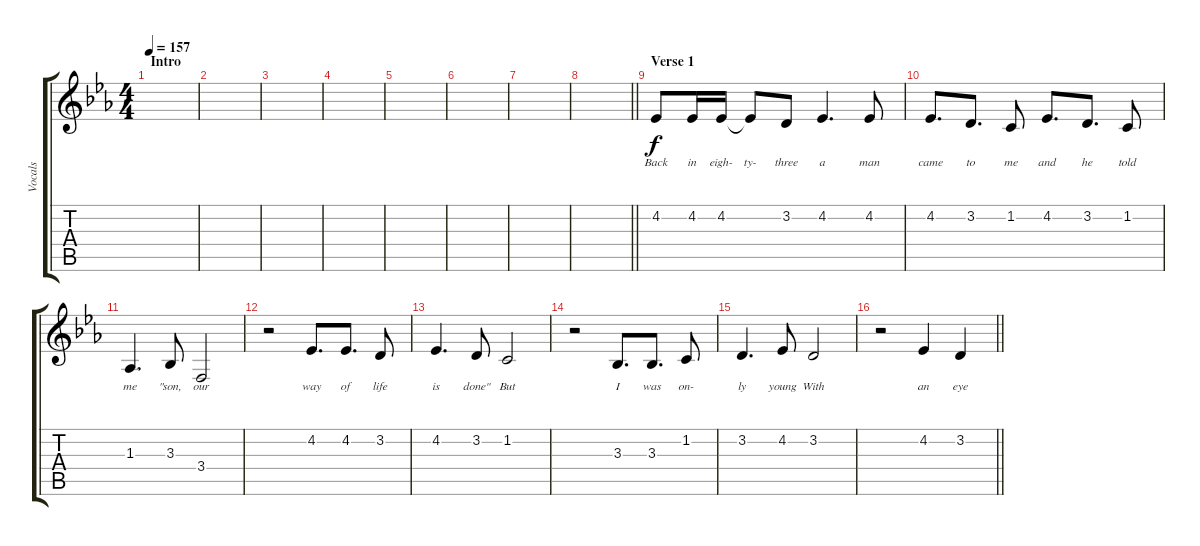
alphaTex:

\track ("Vocals" "Vocals") {instrument oboe}
\staff {score tabs}
\tuning (E4 B3 G3 D3 A2 E2) {hide}
\ts (4 4)
\section ("" "Intro")
\tempo 157
\clef g2
\ks eb
|
|
|
|
|
|
|
\barLineRight lightlight
|
\section ("" "Verse 1")
4.2.8{lyrics (0 "Back") lyrics (1 "") lyrics (2 "") lyrics (3 "") lyrics (4 "")} 4.2.16{lyrics (0 "in") lyrics (1 "") lyrics (2 "") lyrics (3 "") lyrics (4 "")} 4.2.16{lyrics (0 "eigh-") lyrics (1 "") lyrics (2 "") lyrics (3 "") lyrics (4 "")} 4.2{t}.8{lyrics (0 "ty-") lyrics (1 "") lyrics (2 "") lyrics (3 "") lyrics (4 "")} 3.2.8{lyrics (0 "three") lyrics (1 "") lyrics (2 "") lyrics (3 "") lyrics (4 "")} 4.2.4{d lyrics (0 "a") lyrics (1 "") lyrics (2 "") lyrics (3 "") lyrics (4 "")} 4.2.8{lyrics (0 "man") lyrics (1 "") lyrics (2 "") lyrics (3 "") lyrics (4 "")} |
4.2.8{d lyrics (0 "came") lyrics (1 "") lyrics (2 "") lyrics (3 "") lyrics (4 "")} 3.2.8{d lyrics (0 "to") lyrics (1 "") lyrics (2 "") lyrics (3 "") lyrics (4 "")} 1.2.8{lyrics (0 "me") lyrics (1 "") lyrics (2 "") lyrics (3 "") lyrics (4 "")} 4.2.8{d lyrics (0 "and") lyrics (1 "") lyrics (2 "") lyrics (3 "") lyrics (4 "")} 3.2.8{d lyrics (0 "he") lyrics (1 "") lyrics (2 "") lyrics (3 "") lyrics (4 "")} 1.2.8{lyrics (0 "told") lyrics (1 "") lyrics (2 "") lyrics (3 "") lyrics (4 "")} |
1.3.4{d lyrics (0 "me") lyrics (1 "") lyrics (2 "") lyrics (3 "") lyrics (4 "")} 3.3.8{lyrics (0 "\"son,") lyrics (1 "") lyrics (2 "") lyrics (3 "") lyrics (4 "")} 3.4.2{lyrics (0 "our") lyrics (1 "") lyrics (2 "") lyrics (3 "") lyrics (4 "")} |
r.2 4.2.8{d lyrics (0 "way") lyrics (1 "") lyrics (2 "") lyrics (3 "") lyrics (4 "")} 4.2.8{d lyrics (0 "of") lyrics (1 "") lyrics (2 "") lyrics (3 "") lyrics (4 "")} 3.2.8{lyrics (0 "life") lyrics (1 "") lyrics (2 "") lyrics (3 "") lyrics (4 "")} |
4.2.4{d lyrics (0 "is") lyrics (1 "") lyrics (2 "") lyrics (3 "") lyrics (4 "")} 3.2.8{lyrics (0 "done\"") lyrics (1 "") lyrics (2 "") lyrics (3 "") lyrics (4 "")} 1.2.2{lyrics (0 "But") lyrics (1 "") lyrics (2 "") lyrics (3 "") lyrics (4 "")} |
r.2 3.3.8{d lyrics (0 "I") lyrics (1 "") lyrics (2 "") lyrics (3 "") lyrics (4 "")} 3.3.8{d lyrics (0 "was") lyrics (1 "") lyrics (2 "") lyrics (3 "") lyrics (4 "")} 1.2.8{lyrics (0 "on-") lyrics (1 "") lyrics (2 "") lyrics (3 "") lyrics (4 "")} |
3.2.4{d lyrics (0 "ly") lyrics (1 "") lyrics (2 "") lyrics (3 "") lyrics (4 "")} 4.2.8{lyrics (0 "young") lyrics (1 "") lyrics (2 "") lyrics (3 "") lyrics (4 "")} 3.2.2{lyrics (0 "With") lyrics (1 "") lyrics (2 "") lyrics (3 "") lyrics (4 "")} |
\barLineRight lightlight
r.2 4.2.4{lyrics (0 "an") lyrics (1 "") lyrics (2 "") lyrics (3 "") lyrics (4 "")} 3.2.4{lyrics (0 "eye") lyrics (1 "") lyrics (2 "") lyrics (3 "") lyrics (4 "")}
